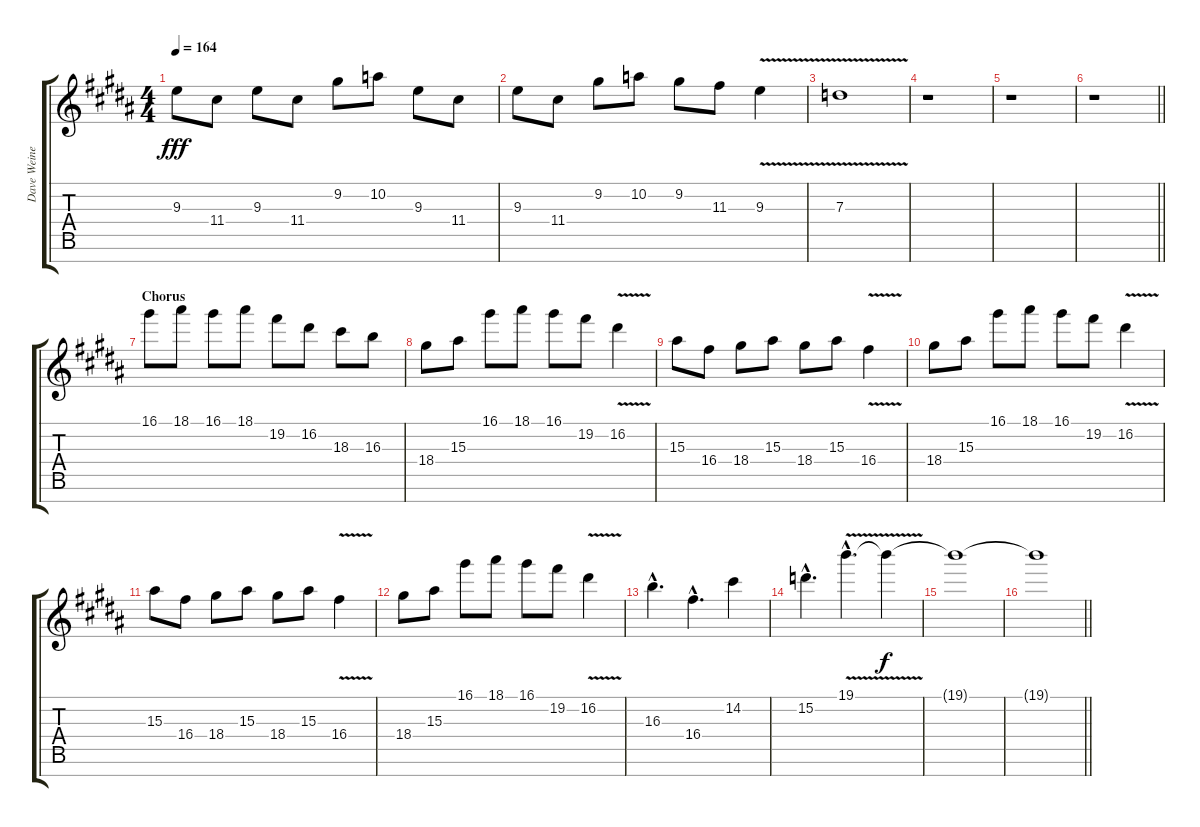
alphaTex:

\track ("Dave Weiner" "Dave Weine") {instrument distortionguitar}
\staff {score tabs}
\tuning (E4 B3 G3 D3 A2 E2 B1) {hide}
\ts (4 4)
\tempo 164
\clef g2
\ks b
9.3.8{dy fff} 11.4.8 9.3.8 11.4.8 9.2.8 10.2.8 9.3.8 11.4.8 |
9.3.8 11.4.8 9.2.8 10.2.8 9.2.8 11.3.8 9.3{v}.4 |
7.3{v}.1 |
r.1 |
r.1 |
\barLineRight lightlight
r.1 |
\section ("" "Chorus")
16.1.8 18.1.8 16.1.8 18.1.8 19.2.8 16.2.8 18.3.8 16.3.8 |
18.4.8 15.3.8 16.1.8 18.1.8 16.1.8 19.2.8 16.2{v}.4 |
15.3.8 16.4.8 18.4.8 15.3.8 18.4.8 15.3.8 16.4{v}.4 |
18.4.8 15.3.8 16.1.8 18.1.8 16.1.8 19.2.8 16.2{v}.4 |
15.3.8 16.4.8 18.4.8 15.3.8 18.4.8 15.3.8 16.4{v}.4 |
18.4.8 15.3.8 16.1.8 18.1.8 16.1.8 19.2.8 16.2{v}.4 |
16.3{hac}.4{d} 16.4{hac}.4{d} 14.2.4 |
15.2{hac}.4{d} 19.1{v hac}.4{d} 19.1{t}.4{dy f} |
19.1{t}.1 |
\barLineRight lightlight
19.1{t}.1
